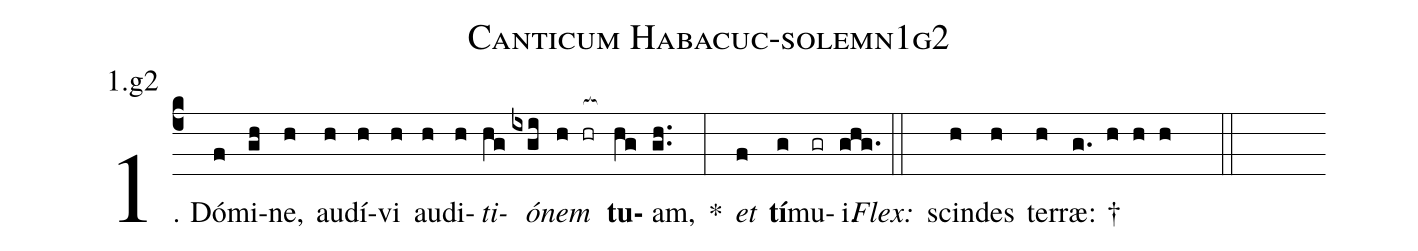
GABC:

name: Canticum Habacuc-solemn1g2;
annotation: 1.g2;
%%
(c4)1. Dó(f)mi(gh)ne,(h) au(h)dí(h)vi(h) au(h)di(h)<i>ti</i>(hg)<i>ó</i>(ixgi)<i>nem</i>(h hr[ocb:1{]) <b>tu</b>(hg[ocb:0}])am,(gh..) *(:) <i>et</i>(f) <b>tí</b>(g)mu(gr)i.(ghg.) (::)
<i>Flex:</i>()  scin(h)des(h) ter(h)ræ: †(g. h h h  ::)
